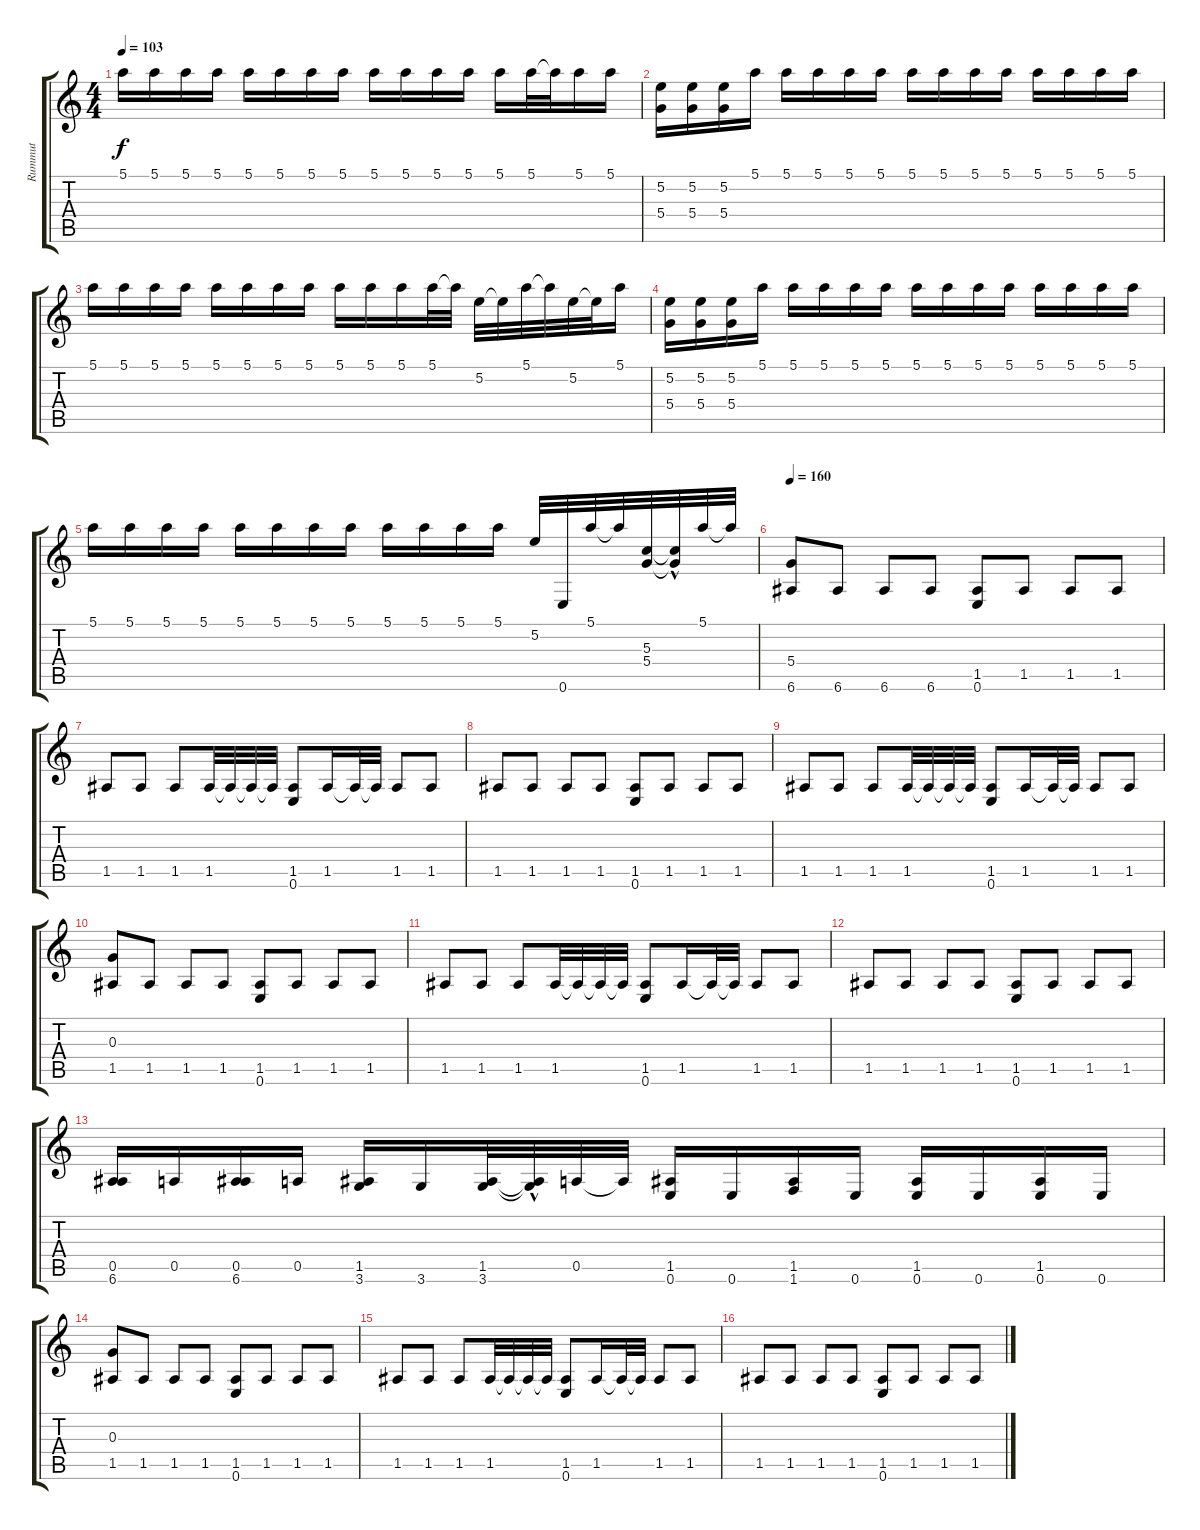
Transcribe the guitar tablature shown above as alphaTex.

\track ("Rummut" "Rummut") {instrument acousticguitarnylon}
\staff {score tabs}
\tuning (E4 B3 G3 D3 A2 E2) {hide}
\ts (4 4)
\tempo 103
\clef g2
\ks c
5.1.16{dy f} 5.1.16 5.1.16 5.1.16 5.1.16 5.1.16 5.1.16 5.1.16 5.1.16 5.1.16 5.1.16 5.1.16 5.1.16 5.1.32 5.1{t}.32 5.1.16 5.1.16 |
(5.2 5.4).16 (5.2 5.4).16 (5.2 5.4).16 5.1.16 5.1.16 5.1.16 5.1.16 5.1.16 5.1.16 5.1.16 5.1.16 5.1.16 5.1.16 5.1.16 5.1.16 5.1.16 |
5.1.16 5.1.16 5.1.16 5.1.16 5.1.16 5.1.16 5.1.16 5.1.16 5.1.16 5.1.16 5.1.16 5.1.32 5.1{t}.32 5.2.32 5.2{t}.32 5.1.32 5.1{t}.32 5.2.32 5.2{t}.32 5.1.16 |
(5.2 5.4).16 (5.2 5.4).16 (5.2 5.4).16 5.1.16 5.1.16 5.1.16 5.1.16 5.1.16 5.1.16 5.1.16 5.1.16 5.1.16 5.1.16 5.1.16 5.1.16 5.1.16 |
5.1.16 5.1.16 5.1.16 5.1.16 5.1.16 5.1.16 5.1.16 5.1.16 5.1.16 5.1.16 5.1.16 5.1.16 5.2.32 0.6.32 5.1.32 5.1{t}.32 (5.3 5.4).32 (5.3{t} 5.4{hac t}).32 5.1.32 5.1{t}.32 |
\tempo 160
(5.4 6.6).8 6.6.8 6.6.8 6.6.8 (1.5 0.6).8 1.5.8 1.5.8 1.5.8 |
1.5.8 1.5.8 1.5.8 1.5.32 1.5{t}.32 1.5{t}.32 1.5{t}.32 (1.5 0.6).8 1.5.16 1.5{t}.32 1.5{t}.32 1.5.8 1.5.8 |
1.5.8 1.5.8 1.5.8 1.5.8 (1.5 0.6).8 1.5.8 1.5.8 1.5.8 |
1.5.8 1.5.8 1.5.8 1.5.32 1.5{t}.32 1.5{t}.32 1.5{t}.32 (1.5 0.6).8 1.5.16 1.5{t}.32 1.5{t}.32 1.5.8 1.5.8 |
(0.3 1.5).8 1.5.8 1.5.8 1.5.8 (1.5 0.6).8 1.5.8 1.5.8 1.5.8 |
1.5.8 1.5.8 1.5.8 1.5.32 1.5{t}.32 1.5{t}.32 1.5{t}.32 (1.5 0.6).8 1.5.16 1.5{t}.32 1.5{t}.32 1.5.8 1.5.8 |
1.5.8 1.5.8 1.5.8 1.5.8 (1.5 0.6).8 1.5.8 1.5.8 1.5.8 |
(0.5 6.6).16 0.5.16 (0.5 6.6).16 0.5.16 (1.5 3.6).16 3.6.16 (1.5 3.6).32 (1.5{hac t} 3.6{t}).32 0.5.32 0.5{t}.32 (1.5 0.6).16 0.6.16 (1.5 1.6).16 0.6.16 (1.5 0.6).16 0.6.16 (1.5 0.6).16 0.6.16 |
(0.3 1.5).8 1.5.8 1.5.8 1.5.8 (1.5 0.6).8 1.5.8 1.5.8 1.5.8 |
1.5.8 1.5.8 1.5.8 1.5.32 1.5{t}.32 1.5{t}.32 1.5{t}.32 (1.5 0.6).8 1.5.16 1.5{t}.32 1.5{t}.32 1.5.8 1.5.8 |
1.5.8 1.5.8 1.5.8 1.5.8 (1.5 0.6).8 1.5.8 1.5.8 1.5.8
